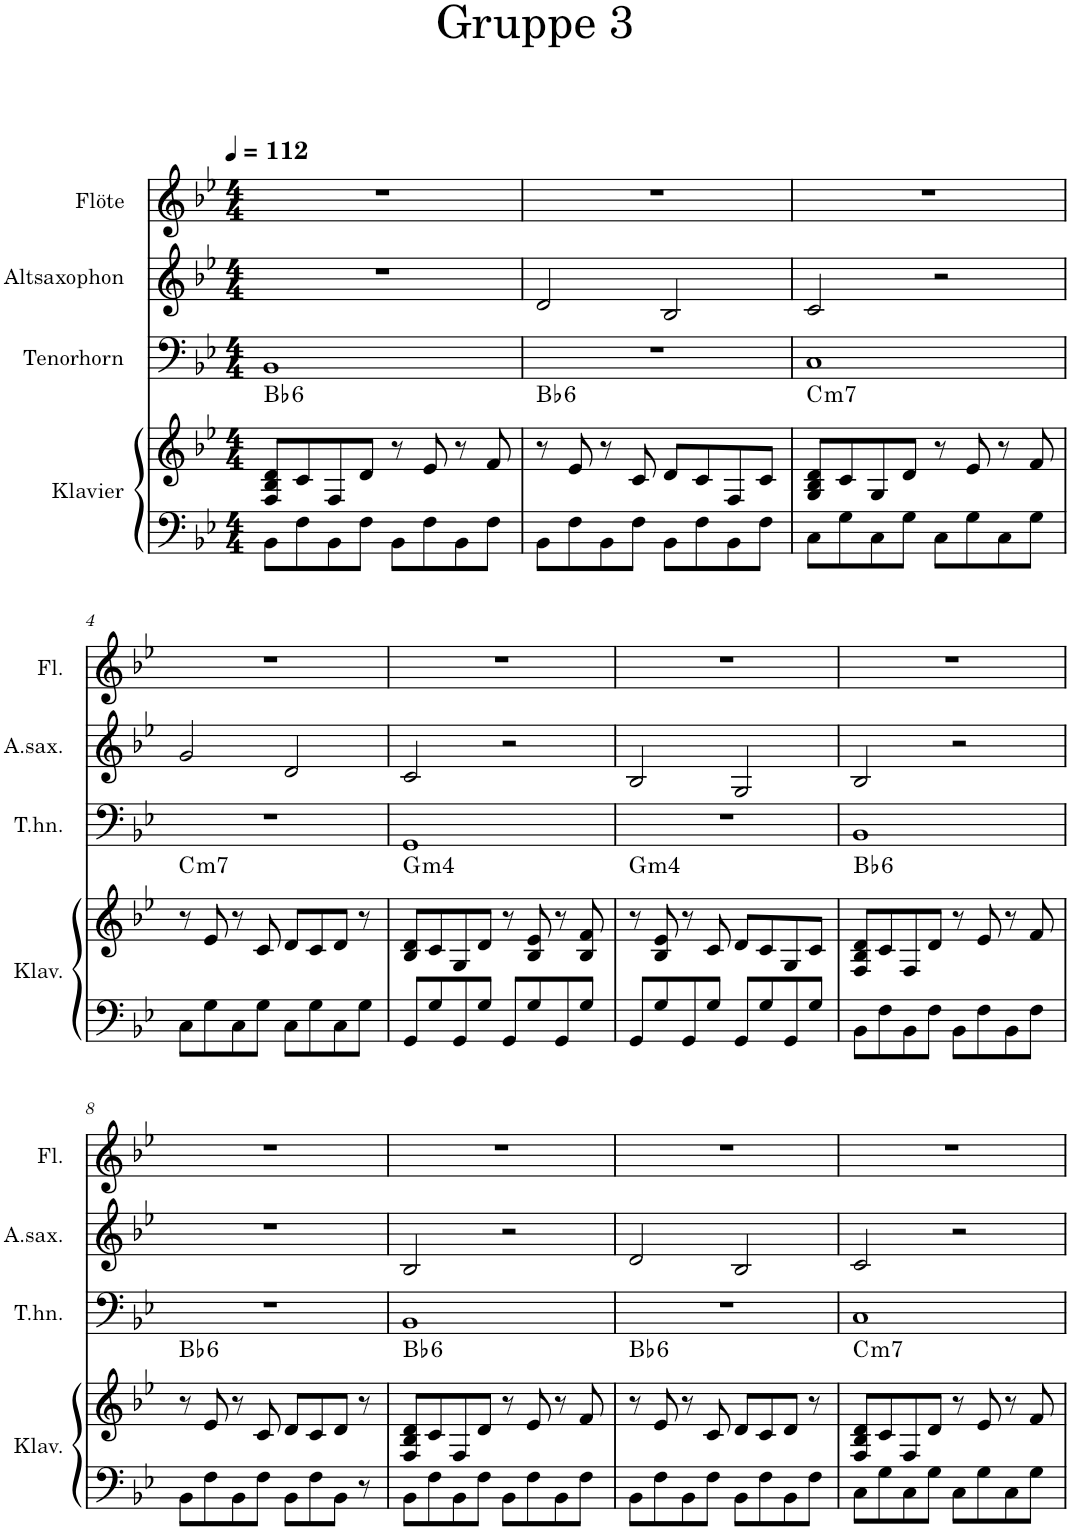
**kern	**kern	**harte	**kern	**kern	**kern
*part4	*part4	*part4	*part3	*part2	*part1
*staff5	*staff4	*	*staff3	*staff2	*staff1
*I"Klavier	*	*	*I"Tenorhorn	*I"Altsaxophon	*I"Flöte
*I'Klav.	*	*	*I'T.hn.	*I'A.sax.	*I'Fl.
*clefF4	*clefG2	*	*clefF4	*clefG2	*clefG2
*	*	*	*ITrd4c7	*ITrd5c9	*
*k[b-e-]	*k[b-e-]	*	*k[b-e-]	*k[b-e-]	*k[b-e-]
*M4/4	*M4/4	*	*M4/4	*M4/4	*M4/4
*MM112	*MM112	*	*MM112	*MM112	*MM112
=1	=1	=1	=1	=1	=1
!	!	!LO:H:kt=6	!	!	!
8BB-\L	8F/ 8B-/ 8d/L	Bb:maj6	1BB-	1r	1r
8F\	8c/	.	.	.	.
8BB-\	8F/	.	.	.	.
8F\J	8d/J	.	.	.	.
8BB-\L	8r	.	.	.	.
8F\	8e-/	.	.	.	.
8BB-\	8r	.	.	.	.
8F\J	8f/	.	.	.	.
=2	=2	=2	=2	=2	=2
!	!	!LO:H:kt=6	!	!	!
8BB-\L	8r	Bb:maj6	1r	2d/	1r
8F\	8e-/	.	.	.	.
8BB-\	8r	.	.	.	.
8F\J	8c/	.	.	.	.
8BB-\L	8d/L	.	.	2B-/	.
8F\	8c/	.	.	.	.
8BB-\	8F/	.	.	.	.
8F\J	8c/J	.	.	.	.
=3	=3	=3	=3	=3	=3
!	!	!LO:H:kt=m7	!	!	!
8C\L	8G/ 8B-/ 8d/L	C:min7	1C	2c/	1r
8G\	8c/	.	.	.	.
8C\	8G/	.	.	.	.
8G\J	8d/J	.	.	.	.
8C\L	8r	.	.	2r	.
8G\	8e-/	.	.	.	.
8C\	8r	.	.	.	.
8G\J	8f/	.	.	.	.
!!LO:LB:g=z
=4	=4	=4	=4	=4	=4
!	!	!LO:H:kt=m7	!	!	!
8C\L	8r	C:min7	1r	2g/	1r
8G\	8e-/	.	.	.	.
8C\	8r	.	.	.	.
8G\J	8c/	.	.	.	.
8C\L	8d/L	.	.	2d/	.
8G\	8c/	.	.	.	.
8C\	8d/J	.	.	.	.
8G\J	8r	.	.	.	.
=5	=5	=5	=5	=5	=5
!	!	!LO:H:kt=m	!	!	!
8GG/L	8B-/ 8d/L	G:min(4)	1GG	2c/	1r
8G/	8c/	.	.	.	.
8GG/	8G/	.	.	.	.
8G/J	8d/J	.	.	.	.
8GG/L	8r	.	.	2r	.
8G/	8B-/ 8e-/	.	.	.	.
8GG/	8r	.	.	.	.
8G/J	8B-/ 8f/	.	.	.	.
=6	=6	=6	=6	=6	=6
!	!	!LO:H:kt=m	!	!	!
8GG/L	8r	G:min(4)	1r	2B-/	1r
8G/	8B-/ 8e-/	.	.	.	.
8GG/	8r	.	.	.	.
8G/J	8c/	.	.	.	.
8GG/L	8d/L	.	.	2G/	.
8G/	8c/	.	.	.	.
8GG/	8G/	.	.	.	.
8G/J	8c/J	.	.	.	.
=7	=7	=7	=7	=7	=7
!	!	!LO:H:kt=6	!	!	!
8BB-\L	8F/ 8B-/ 8d/L	Bb:maj6	1BB-	2B-/	1r
8F\	8c/	.	.	.	.
8BB-\	8F/	.	.	.	.
8F\J	8d/J	.	.	.	.
8BB-\L	8r	.	.	2r	.
8F\	8e-/	.	.	.	.
8BB-\	8r	.	.	.	.
8F\J	8f/	.	.	.	.
!!LO:LB:g=z
=8	=8	=8	=8	=8	=8
!	!	!LO:H:kt=6	!	!	!
8BB-\L	8r	Bb:maj6	1r	1r	1r
8F\	8e-/	.	.	.	.
8BB-\	8r	.	.	.	.
8F\J	8c/	.	.	.	.
8BB-\L	8d/L	.	.	.	.
8F\	8c/	.	.	.	.
8BB-\J	8d/J	.	.	.	.
8r	8r	.	.	.	.
=9	=9	=9	=9	=9	=9
!	!	!LO:H:kt=6	!	!	!
8BB-\L	8F/ 8B-/ 8d/L	Bb:maj6	1BB-	2B-/	1r
8F\	8c/	.	.	.	.
8BB-\	8F/	.	.	.	.
8F\J	8d/J	.	.	.	.
8BB-\L	8r	.	.	2r	.
8F\	8e-/	.	.	.	.
8BB-\	8r	.	.	.	.
8F\J	8f/	.	.	.	.
=10	=10	=10	=10	=10	=10
!	!	!LO:H:kt=6	!	!	!
8BB-\L	8r	Bb:maj6	1r	2d/	1r
8F\	8e-/	.	.	.	.
8BB-\	8r	.	.	.	.
8F\J	8c/	.	.	.	.
8BB-\L	8d/L	.	.	2B-/	.
8F\	8c/	.	.	.	.
8BB-\	8d/J	.	.	.	.
8F\J	8r	.	.	.	.
=11	=11	=11	=11	=11	=11
!	!	!LO:H:kt=m7	!	!	!
8C\L	8F/ 8B-/ 8d/L	C:min7	1C	2c/	1r
8G\	8c/	.	.	.	.
8C\	8F/	.	.	.	.
8G\J	8d/J	.	.	.	.
8C\L	8r	.	.	2r	.
8G\	8e-/	.	.	.	.
8C\	8r	.	.	.	.
8G\J	8f/	.	.	.	.
=	=	=	=	=	=
*-	*-	*-	*-	*-	*-
